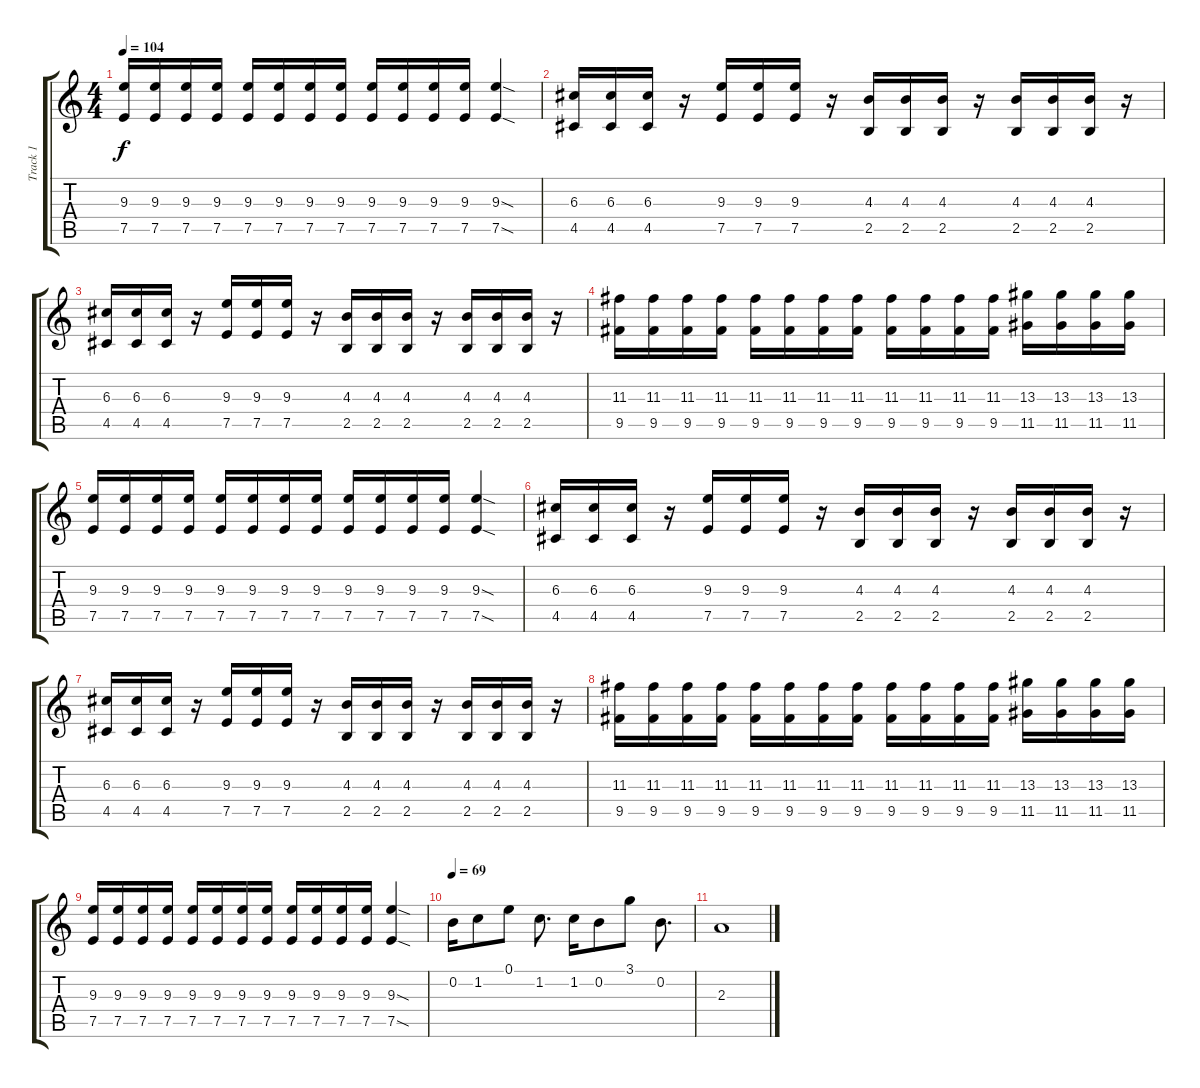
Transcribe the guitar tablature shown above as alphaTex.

\track ("Track 1" "Track 1") {instrument acousticguitarsteel}
\staff {score tabs}
\tuning (E4 B3 G3 D3 A2 E2) {hide}
\ts (4 4)
\tempo 104
\clef g2
\ks c
(9.3 7.5).16{dy f} (9.3 7.5).16 (9.3 7.5).16 (9.3 7.5).16 (9.3 7.5).16 (9.3 7.5).16 (9.3 7.5).16 (9.3 7.5).16 (9.3 7.5).16 (9.3 7.5).16 (9.3 7.5).16 (9.3 7.5).16 (9.3{sod} 7.5{sod}).4 |
(6.3 4.5).16{instrument overdrivenguitar} (6.3 4.5).16 (6.3 4.5).16 r.16 (9.3 7.5).16 (9.3 7.5).16 (9.3 7.5).16 r.16 (4.3 2.5).16 (4.3 2.5).16 (4.3 2.5).16 r.16 (4.3 2.5).16 (4.3 2.5).16 (4.3 2.5).16 r.16 |
(6.3 4.5).16 (6.3 4.5).16 (6.3 4.5).16 r.16 (9.3 7.5).16 (9.3 7.5).16 (9.3 7.5).16 r.16 (4.3 2.5).16 (4.3 2.5).16 (4.3 2.5).16 r.16 (4.3 2.5).16 (4.3 2.5).16 (4.3 2.5).16 r.16 |
(11.3 9.5).16 (11.3 9.5).16 (11.3 9.5).16 (11.3 9.5).16 (11.3 9.5).16 (11.3 9.5).16 (11.3 9.5).16 (11.3 9.5).16 (11.3 9.5).16 (11.3 9.5).16 (11.3 9.5).16 (11.3 9.5).16 (13.3 11.5).16 (13.3 11.5).16 (13.3 11.5).16 (13.3 11.5).16 |
(9.3 7.5).16 (9.3 7.5).16 (9.3 7.5).16 (9.3 7.5).16 (9.3 7.5).16 (9.3 7.5).16 (9.3 7.5).16 (9.3 7.5).16 (9.3 7.5).16 (9.3 7.5).16 (9.3 7.5).16 (9.3 7.5).16 (9.3{sod} 7.5{sod}).4 |
(6.3 4.5).16{instrument overdrivenguitar} (6.3 4.5).16 (6.3 4.5).16 r.16 (9.3 7.5).16 (9.3 7.5).16 (9.3 7.5).16 r.16 (4.3 2.5).16 (4.3 2.5).16 (4.3 2.5).16 r.16 (4.3 2.5).16 (4.3 2.5).16 (4.3 2.5).16 r.16 |
(6.3 4.5).16 (6.3 4.5).16 (6.3 4.5).16 r.16 (9.3 7.5).16 (9.3 7.5).16 (9.3 7.5).16 r.16 (4.3 2.5).16 (4.3 2.5).16 (4.3 2.5).16 r.16 (4.3 2.5).16 (4.3 2.5).16 (4.3 2.5).16 r.16 |
(11.3 9.5).16 (11.3 9.5).16 (11.3 9.5).16 (11.3 9.5).16 (11.3 9.5).16 (11.3 9.5).16 (11.3 9.5).16 (11.3 9.5).16 (11.3 9.5).16 (11.3 9.5).16 (11.3 9.5).16 (11.3 9.5).16 (13.3 11.5).16 (13.3 11.5).16 (13.3 11.5).16 (13.3 11.5).16 |
(9.3 7.5).16 (9.3 7.5).16 (9.3 7.5).16 (9.3 7.5).16 (9.3 7.5).16 (9.3 7.5).16 (9.3 7.5).16 (9.3 7.5).16 (9.3 7.5).16 (9.3 7.5).16 (9.3 7.5).16 (9.3 7.5).16 (9.3{sod} 7.5{sod}).4 |
\tempo 69
0.2.16{volume 6 instrument acousticgrandpiano} 1.2.8 0.1.8 1.2.8{d} 1.2.16 0.2.8 3.1.8 0.2.8{d} |
2.3.1
